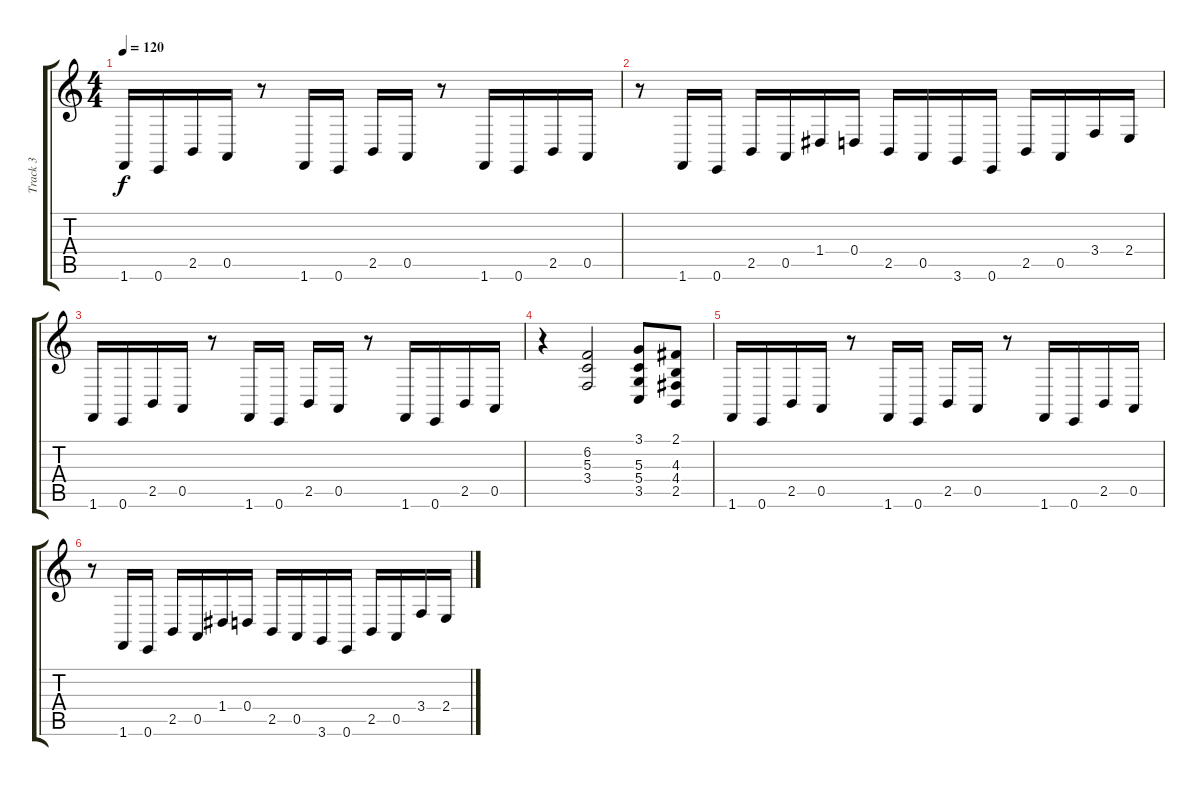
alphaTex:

\track ("Track 3" "Track 3") {instrument lead2sawtooth}
\staff {score tabs}
\tuning (E4 B3 G3 D3 A2 E2) {hide}
\ts (4 4)
\tempo 120
\clef g2
\ks c
1.6.16{dy f} 0.6.16 2.5.16 0.5.16 r.8 1.6.16 0.6.16 2.5.16 0.5.16 r.8 1.6.16 0.6.16 2.5.16 0.5.16 |
r.8 1.6.16 0.6.16 2.5.16 0.5.16 1.4.16 0.4.16 2.5.16 0.5.16 3.6.16 0.6.16 2.5.16 0.5.16 3.4.16 2.4.16 |
1.6.16 0.6.16 2.5.16 0.5.16 r.8 1.6.16 0.6.16 2.5.16 0.5.16 r.8 1.6.16 0.6.16 2.5.16 0.5.16 |
r.4 (6.2 5.3 3.4).2 (3.1 5.3 5.4 3.5).8 (2.1 4.3 4.4 2.5).8 |
1.6.16 0.6.16 2.5.16 0.5.16 r.8 1.6.16 0.6.16 2.5.16 0.5.16 r.8 1.6.16 0.6.16 2.5.16 0.5.16 |
r.8 1.6.16 0.6.16 2.5.16 0.5.16 1.4.16 0.4.16 2.5.16 0.5.16 3.6.16 0.6.16 2.5.16 0.5.16 3.4.16 2.4.16
